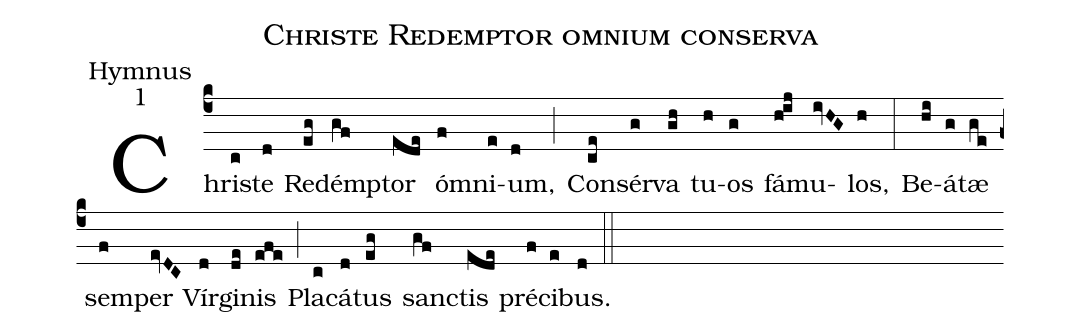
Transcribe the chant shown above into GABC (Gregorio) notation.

name:Christe Redemptor omnium conserva;
office-part:Hymnus;
mode:1;
%%
(c4) Chri(c)ste(d) Red(eg)émp(gf)tor(ede) ó(f)mni(e)um,(d) (;) Con(ce)sér(g)va(gh) tu(h)os(g) fá(h!ij)mu(ivHG)los,(h) (:) Be(hi)á(g)tæ(ge) sem(f)per(evDC) Vír(d)gi(de)nis(efe) (;) Pla(c)cá(d)tus(eg) san(gf)ctis(ede) pré(f)ci(e)bus.(d) (::)
